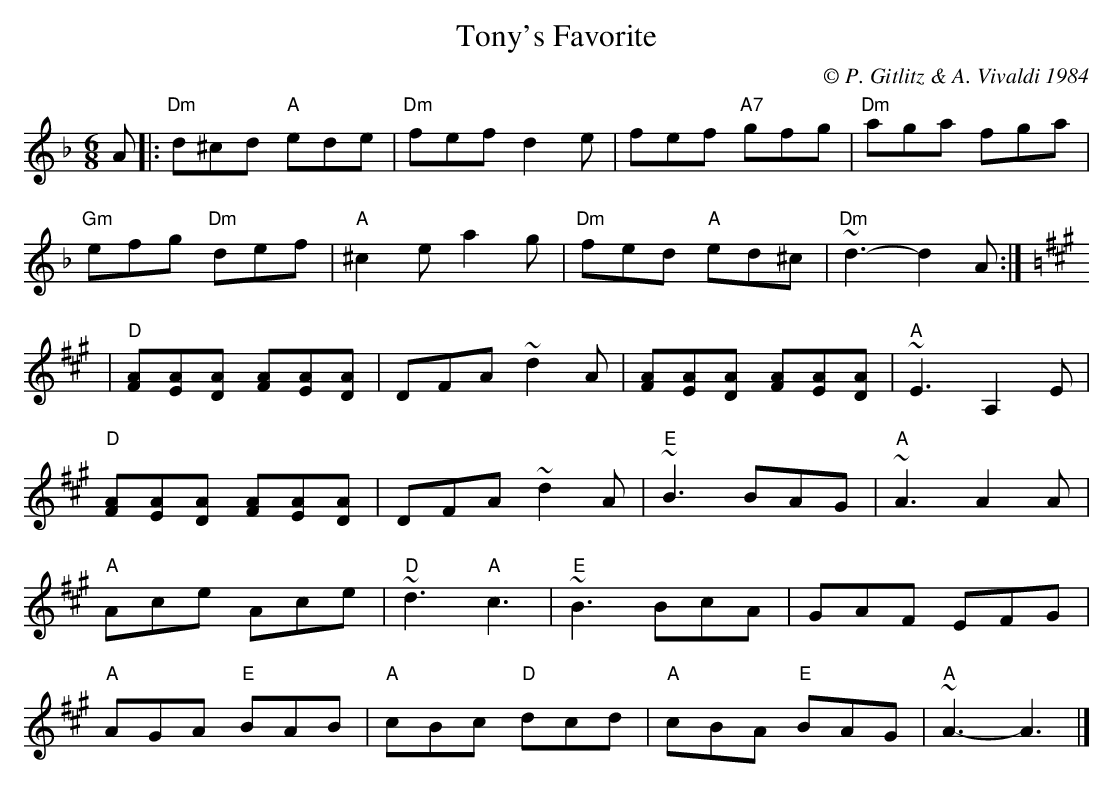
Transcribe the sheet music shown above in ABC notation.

X:1
T:Tony's Favorite
M:6/8
L:1/8
C:© P. Gitlitz & A. Vivaldi 1984
K:Dm
A|:"Dm"d^cd "A"ede|"Dm"fefd2e|fef "A7"gfg|"Dm"aga fga|!
"Gm"efg "Dm"def|"A"^c2ea2g|"Dm"fed "A"ed^c|"Dm"~d3-d2A:|!
K:A
|"D"[FA][EA][DA] [FA][EA][DA]|DFA~d2A|[FA][EA][DA] [FA][EA][DA]|"A"~E3A,2E|!
"D"[FA][EA][DA]  [FA][EA][DA]|DFA~d2A|"E"~B3BAG|"A"~A3A2A|!
"A"Ace Ace|"D"~d3"A"c3|"E"~B3BcA|GAF EFG|!
"A"AGA "E"BAB|"A"cBc "D"dcd|"A"cBA "E"BAG|"A"~A3-A3|]
